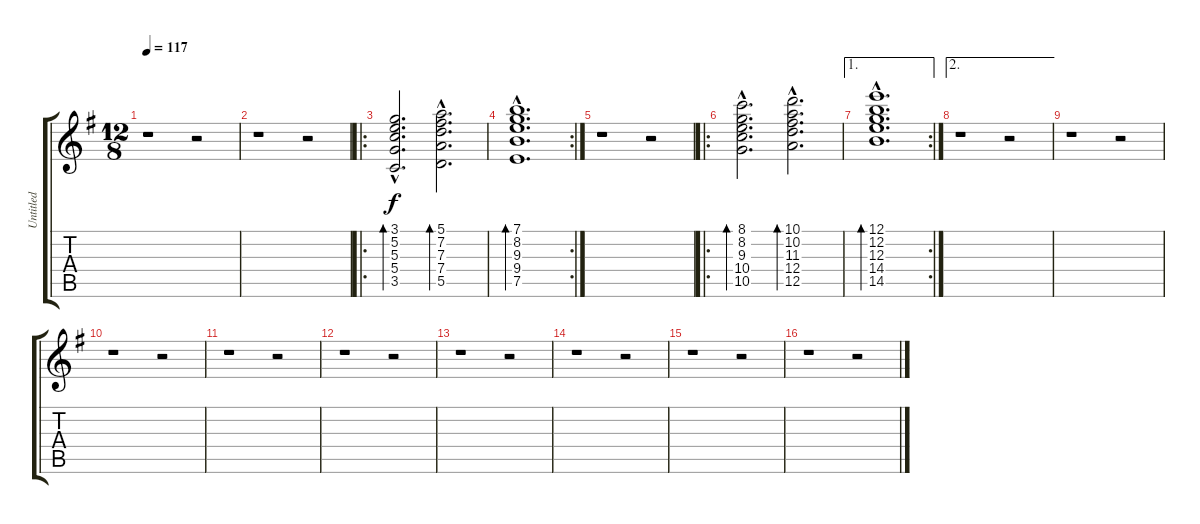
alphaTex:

\track ("Untitled" "Untitled") {instrument acousticguitarnylon}
\staff {score tabs}
\tuning (E4 B3 G3 D3 A2 E2) {hide}
\ts (12 8)
\tempo 117
\clef g2
\ks g
r.1{dy f instrument acousticguitarnylon} r.2 |
r.1 r.2 |
\ro
(3.1{hac} 5.2{hac} 5.3{hac} 5.4{hac} 3.5{hac}).2{d bd 30} (5.1{hac} 7.2{hac} 7.3{hac} 7.4{hac} 5.5{hac}).2{d bd 30} |
\rc 2
(7.1{hac} 8.2{hac} 9.3{hac} 9.4{hac} 7.5{hac}).1{d bd 30} |
r.1 r.2 |
\ro
(8.1{hac} 8.2{hac} 9.3{hac} 10.4{hac} 10.5{hac}).2{d bd 30} (10.1{hac} 10.2{hac} 11.3{hac} 12.4{hac} 12.5{hac}).2{d bd 30} |
\ae 1
\rc 2
(12.1{hac} 12.2{hac} 12.3{hac} 14.4{hac} 14.5{hac}).1{d bd 30} |
\ae 2
r.1 r.2 |
r.1 r.2 |
r.1 r.2 |
r.1 r.2 |
r.1 r.2 |
r.1 r.2 |
r.1 r.2 |
r.1 r.2 |
r.1 r.2
